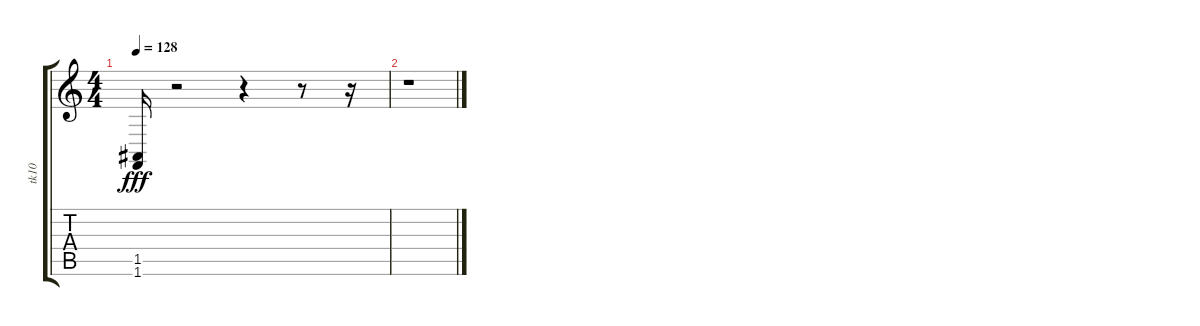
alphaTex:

\track ("tk10" "tk10") {instrument acousticgrandpiano}
\staff {score tabs}
\tuning (E4 B3 G3 D3 A2 E2) {hide}
\ts (4 4)
\tempo 128
\clef g2
\ks c
(1.5 1.6).16{dy fff} r.2 r.4 r.8 r.16 |
r.1
